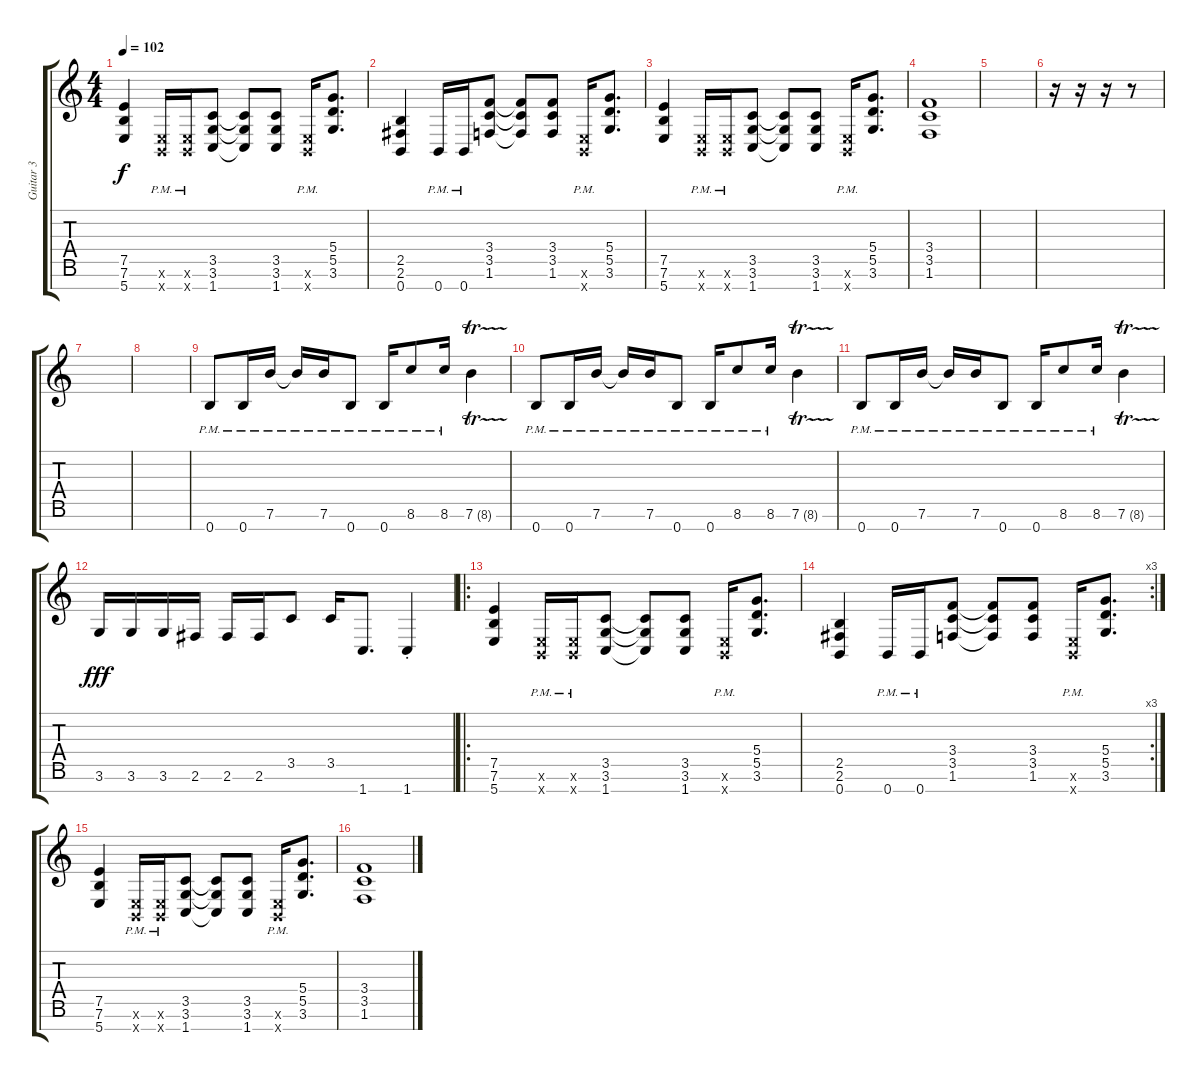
\track ("Guitar 3" "Guitar 3") {instrument distortionguitar}
\staff {score tabs}
\tuning (E4 B3 G3 D3 A2 E2 B1) {hide}
\ts (4 4)
\tempo 102
\clef g2
\ks c
(7.5 7.6 5.7).4{dy f} (0.6{pm x} 0.7{pm x}).16 (0.6{pm x} 0.7{pm x}).16 (3.5 3.6 1.7).8 (3.5{t} 3.6{t} 1.7{t}).8 (3.5 3.6 1.7).8 (0.6{pm x} 0.7{pm x}).16 (5.4 5.5 3.6).8{d} |
(2.5 2.6 0.7).4 0.7{pm}.16 0.7{pm}.16 (3.4 3.5 1.6).8 (3.4{t} 3.5{t} 1.6{t}).8 (3.4 3.5 1.6).8 (0.6{pm x} 0.7{pm x}).16 (5.4 5.5 3.6).8{d} |
(7.5 7.6 5.7).4 (0.6{pm x} 0.7{pm x}).16 (0.6{pm x} 0.7{pm x}).16 (3.5 3.6 1.7).8 (3.5{t} 3.6{t} 1.7{t}).8 (3.5 3.6 1.7).8 (0.6{pm x} 0.7{pm x}).16 (5.4 5.5 3.6).8{d} |
(3.4 3.5 1.6).1 |
|
r.16{ot 8vb} r.16{ot 8vb} r.16{ot 8vb} r.8{ot 8vb} |
|
|
0.7{pm}.8{ot 8vb} 0.7{pm}.16{ot 8vb} 7.6{pm}.16{ot 8vb} 7.6{pm t}.16{ot 8vb} 7.6{pm}.16{ot 8vb} 0.7{pm}.8{ot 8vb} 0.7{pm}.16{ot 8vb} 8.6{pm}.8{ot 8vb} 8.6{pm}.16{ot 8vb} 7.6{tr (8 32)}.4{ot 8vb} |
0.7{pm}.8{ot 8vb} 0.7{pm}.16{ot 8vb} 7.6{pm}.16{ot 8vb} 7.6{pm t}.16{ot 8vb} 7.6{pm}.16{ot 8vb} 0.7{pm}.8{ot 8vb} 0.7{pm}.16{ot 8vb} 8.6{pm}.8{ot 8vb} 8.6{pm}.16{ot 8vb} 7.6{tr (8 32)}.4{ot 8vb} |
0.7{pm}.8{ot 8vb} 0.7{pm}.16{ot 8vb} 7.6{pm}.16{ot 8vb} 7.6{pm t}.16{ot 8vb} 7.6{pm}.16{ot 8vb} 0.7{pm}.8{ot 8vb} 0.7{pm}.16{ot 8vb} 8.6{pm}.8{ot 8vb} 8.6{pm}.16{ot 8vb} 7.6{tr (8 32)}.4{ot 8vb} |
3.6.16{dy fff} 3.6.16 3.6.16 2.6.16 2.6.16 2.6.16 3.5.8 3.5.16 1.7.8{d} 1.7{st}.4 |
\ro
(7.5 7.6 5.7).4 (0.6{pm x} 0.7{pm x}).16 (0.6{pm x} 0.7{pm x}).16 (3.5 3.6 1.7).8 (3.5{t} 3.6{t} 1.7{t}).8 (3.5 3.6 1.7).8 (0.6{pm x} 0.7{pm x}).16 (5.4 5.5 3.6).8{d} |
\rc 3
(2.5 2.6 0.7).4 0.7{pm}.16 0.7{pm}.16 (3.4 3.5 1.6).8 (3.4{t} 3.5{t} 1.6{t}).8 (3.4 3.5 1.6).8 (0.6{pm x} 0.7{pm x}).16 (5.4 5.5 3.6).8{d} |
(7.5 7.6 5.7).4 (0.6{pm x} 0.7{pm x}).16 (0.6{pm x} 0.7{pm x}).16 (3.5 3.6 1.7).8 (3.5{t} 3.6{t} 1.7{t}).8 (3.5 3.6 1.7).8 (0.6{pm x} 0.7{pm x}).16 (5.4 5.5 3.6).8{d} |
(3.4 3.5 1.6).1
